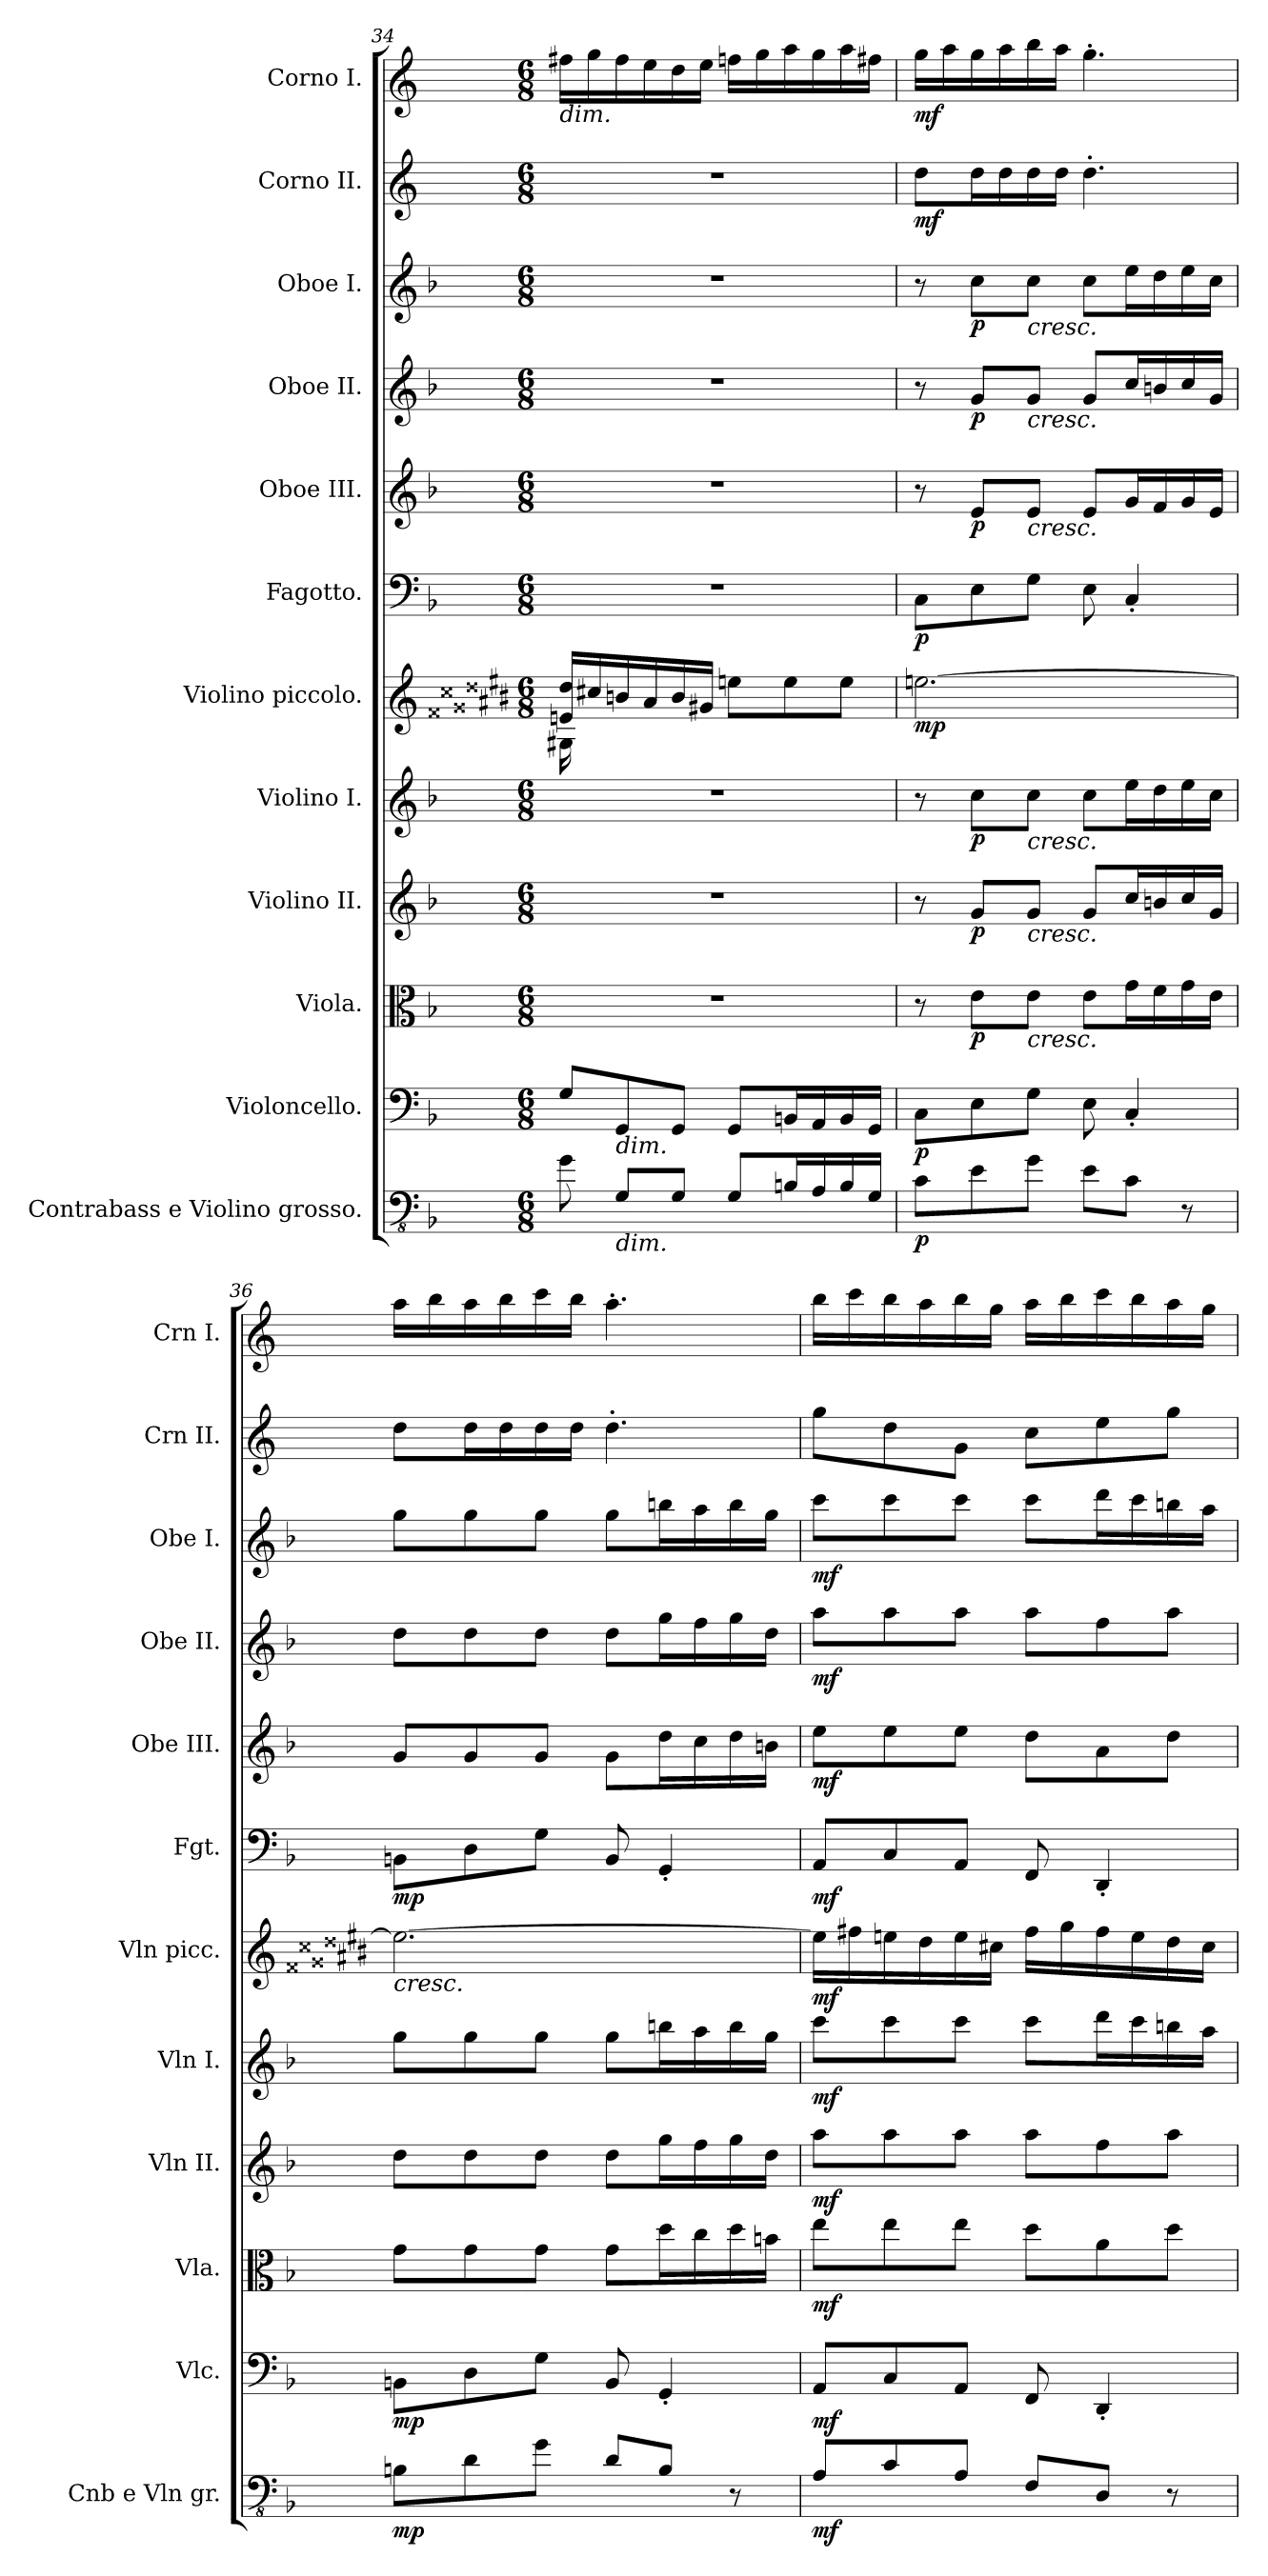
**kern	**dynam	**kern	**dynam	**kern	**dynam	**kern	**dynam	**kern	**dynam	**kern	**dynam	**kern	**dynam	**kern	**dynam	**kern	**dynam	**kern	**dynam	**kern	**dynam	**kern	**dynam
*part12	*part12	*part11	*part11	*part10	*part10	*part9	*part9	*part8	*part8	*part7	*part7	*part6	*part6	*part5	*part5	*part4	*part4	*part3	*part3	*part2	*part2	*part1	*part1
*staff12	*staff12	*staff11	*staff11	*staff10	*staff10	*staff9	*staff9	*staff8	*staff8	*staff7	*staff7	*staff6	*staff6	*staff5	*staff5	*staff4	*staff4	*staff3	*staff3	*staff2	*staff2	*staff1	*staff1
*I"Contrabass e Violino grosso.	*	*I"Violoncello.	*	*I"Viola.	*	*I"Violino II.	*	*I"Violino I.	*	*I"Violino piccolo.	*	*I"Fagotto.	*	*I"Oboe III.	*	*I"Oboe II.	*	*I"Oboe I.	*	*I"Corno II.	*	*I"Corno I.	*
*I'Cnb e Vln gr.	*	*I'Vlc.	*	*I'Vla.	*	*I'Vln II.	*	*I'Vln I.	*	*I'Vln picc.	*	*I'Fgt.	*	*I'Obe III.	*	*I'Obe II.	*	*I'Obe I.	*	*I'Crn II.	*	*I'Crn I.	*
!!LO:PB:g=z
*clefFv4	*	*clefF4	*	*clefC3	*	*clefG2	*	*clefG2	*	*clefG2	*	*clefF4	*	*clefG2	*	*clefG2	*	*clefG2	*	*clefG2	*	*clefG2	*
*ITrd7c12	*	*	*	*	*	*	*	*	*	*ITrd-1c-3	*	*	*	*	*	*	*	*	*	*ITrd4c7	*	*ITrd4c7	*
*k[b-]	*	*k[b-]	*	*k[b-]	*	*k[b-]	*	*k[b-]	*	*k[f##c##g##d##a#e#b#]	*	*k[b-]	*	*k[b-]	*	*k[b-]	*	*k[b-]	*	*k[b-]	*	*k[b-]	*
*M6/8	*	*M6/8	*	*M6/8	*	*M6/8	*	*M6/8	*	*M6/8	*	*M6/8	*	*M6/8	*	*M6/8	*	*M6/8	*	*M6/8	*	*M6/8	*
=34	=34	=34	=34	=34	=34	=34	=34	=34	=34	=34	=34	=34	=34	=34	=34	=34	=34	=34	=34	=34	=34	=34	=34
*	*	*	*	*	*	*	*	*	*	*^	*	*	*	*	*	*	*	*	*	*	*	*	*
!	!	!	!	!	!	!	!	!	!	!	!	!	!	!	!	!	!	!	!	!	!	!	!LO:TX:b:i:t=dim.	!
8GG\	.	8G/L	.	2.r	.	2.r	.	2.r	.	16f##/ 16ee#/LL	16A##X\	.	2.r	.	2.r	.	2.r	.	2.r	.	2.r	.	16bn\LL	.
.	.	.	.	.	.	.	.	.	.	16dd##/	2ryy	.	.	.	.	.	.	.	.	.	.	.	16cc\	.
!	!	!LO:TX:b:i:t=dim.	!	!	!	!	!	!	!	!	!	!	!	!	!	!	!	!	!	!	!	!	!	!
!LO:TX:b:i:t=dim.	!	!	!	!	!	!	!	!	!	!	!	!	!	!	!	!	!	!	!	!	!	!	!	!
8GGG/L	.	8GG/	.	.	.	.	.	.	.	16cc##/	.	.	.	.	.	.	.	.	.	.	.	.	16b\	.
.	.	.	.	.	.	.	.	.	.	16b#/	.	.	.	.	.	.	.	.	.	.	.	.	16a\	.
8GGG/J	.	8GG/J	.	.	.	.	.	.	.	16cc##/	.	.	.	.	.	.	.	.	.	.	.	.	16g\	.
.	.	.	.	.	.	.	.	.	.	16a##X/JJ	.	.	.	.	.	.	.	.	.	.	.	.	16a\JJ	.
8GGG/L	.	8GG/L	.	.	.	.	.	.	.	8ff##\L	.	.	.	.	.	.	.	.	.	.	.	.	16b-X\LL	.
.	.	.	.	.	.	.	.	.	.	.	.	.	.	.	.	.	.	.	.	.	.	.	16cc\	.
16BBBn/L	.	16BBn/L	.	.	.	.	.	.	.	8ff##\	.	.	.	.	.	.	.	.	.	.	.	.	16dd\	.
16AAA/	.	16AA/	.	.	.	.	.	.	.	.	8.ryy	.	.	.	.	.	.	.	.	.	.	.	16cc\	.
16BBB/	.	16BB/	.	.	.	.	.	.	.	8ff##\J	.	.	.	.	.	.	.	.	.	.	.	.	16dd\	.
16GGG/JJ	.	16GG/JJ	.	.	.	.	.	.	.	.	.	.	.	.	.	.	.	.	.	.	.	.	16bn\JJ	.
*	*	*	*	*	*	*	*	*	*	*v	*v	*	*	*	*	*	*	*	*	*	*	*	*	*
=35	=35	=35	=35	=35	=35	=35	=35	=35	=35	=35	=35	=35	=35	=35	=35	=35	=35	=35	=35	=35	=35	=35	=35
!	!LO:DY:b	!	!LO:DY:b	!	!	!	!	!	!	!	!LO:DY:b	!	!LO:DY:b	!	!	!	!	!	!	!	!LO:DY:b	!	!LO:DY:b
8CC\L	p	8C\L	p	8r	.	8r	.	8r	.	[2.ff##\	mp	8C\L	p	8r	.	8r	.	8r	.	8g\L	mf	16cc\LL	mf
.	.	.	.	.	.	.	.	.	.	.	.	.	.	.	.	.	.	.	.	.	.	16dd\	.
!	!	!	!	!	!LO:DY:b	!	!LO:DY:b	!	!LO:DY:b	!	!	!	!	!	!LO:DY:b	!	!LO:DY:b	!	!LO:DY:b	!	!	!	!
8EE\	.	8E\	.	8e\L	p	8g/L	p	8cc\L	p	.	.	8E\	.	8e/L	p	8g/L	p	8cc\L	p	16g\L	.	16cc\	.
.	.	.	.	.	.	.	.	.	.	.	.	.	.	.	.	.	.	.	.	16g\	.	16dd\	.
!	!	!	!	!	!	!	!	!	!	!	!	!	!	!	!	!	!	!LO:TX:b:i:t=cresc.	!	!	!	!	!
!	!	!	!	!	!	!	!	!	!	!	!	!	!	!	!	!LO:TX:b:i:t=cresc.	!	!	!	!	!	!	!
!	!	!	!	!	!	!	!	!	!	!	!	!	!	!LO:TX:b:i:t=cresc.	!	!	!	!	!	!	!	!	!
!	!	!	!	!	!	!	!	!LO:TX:b:i:t=cresc.	!	!	!	!	!	!	!	!	!	!	!	!	!	!	!
!	!	!	!	!	!	!LO:TX:b:i:t=cresc.	!	!	!	!	!	!	!	!	!	!	!	!	!	!	!	!	!
!	!	!	!	!LO:TX:b:i:t=cresc.	!	!	!	!	!	!	!	!	!	!	!	!	!	!	!	!	!	!	!
8GG\J	.	8G\J	.	8e\J	.	8g/J	.	8cc\J	.	.	.	8G\J	.	8e/J	.	8g/J	.	8cc\J	.	16g\	.	16ee\	.
.	.	.	.	.	.	.	.	.	.	.	.	.	.	.	.	.	.	.	.	16g\JJ	.	16dd\JJ	.
8EE\L	.	8E\	.	8e\L	.	8g/L	.	8cc\L	.	.	.	8E\	.	8e/L	.	8g/L	.	8cc\L	.	4.g'\	.	4.cc'\	.
8CC\J	.	4C'/	.	16g\L	.	16cc/L	.	16ee\L	.	.	.	4C'/	.	16g/L	.	16cc/L	.	16ee\L	.	.	.	.	.
.	.	.	.	16f\	.	16bn/	.	16dd\	.	.	.	.	.	16f/	.	16bn/	.	16dd\	.	.	.	.	.
8r	.	.	.	16g\	.	16cc/	.	16ee\	.	.	.	.	.	16g/	.	16cc/	.	16ee\	.	.	.	.	.
.	.	.	.	16e\JJ	.	16g/JJ	.	16cc\JJ	.	.	.	.	.	16e/JJ	.	16g/JJ	.	16cc\JJ	.	.	.	.	.
=36	=36	=36	=36	=36	=36	=36	=36	=36	=36	=36	=36	=36	=36	=36	=36	=36	=36	=36	=36	=36	=36	=36	=36
!	!	!	!	!	!	!	!	!	!	!LO:TX:b:i:t=cresc.	!	!	!	!	!	!	!	!	!	!	!	!	!
!	!LO:DY:b	!	!LO:DY:b	!	!	!	!	!	!	!	!	!	!LO:DY:b	!	!	!	!	!	!	!	!	!	!
8BBBn\L	mp	8BBn\L	mp	8g\L	.	8dd\L	.	8gg\L	.	2.ff##\_	.	8BBn\L	mp	8g/L	.	8dd\L	.	8gg\L	.	8g\L	.	16dd\LL	.
.	.	.	.	.	.	.	.	.	.	.	.	.	.	.	.	.	.	.	.	.	.	16ee\	.
8DD\	.	8D\	.	8g\	.	8dd\	.	8gg\	.	.	.	8D\	.	8g/	.	8dd\	.	8gg\	.	16g\L	.	16dd\	.
.	.	.	.	.	.	.	.	.	.	.	.	.	.	.	.	.	.	.	.	16g\	.	16ee\	.
8GG\J	.	8G\J	.	8g\J	.	8dd\J	.	8gg\J	.	.	.	8G\J	.	8g/J	.	8dd\J	.	8gg\J	.	16g\	.	16ff\	.
.	.	.	.	.	.	.	.	.	.	.	.	.	.	.	.	.	.	.	.	16g\JJ	.	16ee\JJ	.
8DD/L	.	8BB/	.	8g\L	.	8dd\L	.	8gg\L	.	.	.	8BB/	.	8g\L	.	8dd\L	.	8gg\L	.	4.g'\	.	4.dd'\	.
8BBB/J	.	4GG'/	.	16dd\L	.	16gg\L	.	16bbn\L	.	.	.	4GG'/	.	16dd\L	.	16gg\L	.	16bbn\L	.	.	.	.	.
.	.	.	.	16cc\	.	16ff\	.	16aa\	.	.	.	.	.	16cc\	.	16ff\	.	16aa\	.	.	.	.	.
8r	.	.	.	16dd\	.	16gg\	.	16bb\	.	.	.	.	.	16dd\	.	16gg\	.	16bb\	.	.	.	.	.
.	.	.	.	16bn\JJ	.	16dd\JJ	.	16gg\JJ	.	.	.	.	.	16bn\JJ	.	16dd\JJ	.	16gg\JJ	.	.	.	.	.
!!LO:PB:g=z
=37	=37	=37	=37	=37	=37	=37	=37	=37	=37	=37	=37	=37	=37	=37	=37	=37	=37	=37	=37	=37	=37	=37	=37
!	!LO:DY:b	!	!LO:DY:b	!	!LO:DY:b	!	!LO:DY:b	!	!LO:DY:b	!	!LO:DY:b	!	!LO:DY:b	!	!LO:DY:b	!	!LO:DY:b	!	!LO:DY:b	!	!	!	!
8AAA/L	mf	8AA/L	mf	8ee\L	mf	8aa\L	mf	8ccc\L	mf	16ff##\LL]	mf	8AA/L	mf	8ee\L	mf	8aa\L	mf	8ccc\L	mf	8cc\L	.	16ee\LL	.
.	.	.	.	.	.	.	.	.	.	16gg##\	.	.	.	.	.	.	.	.	.	.	.	16ff\	.
8CC/	.	8C/	.	8ee\	.	8aa\	.	8ccc\	.	16ff##\	.	8C/	.	8ee\	.	8aa\	.	8ccc\	.	8g\	.	16ee\	.
.	.	.	.	.	.	.	.	.	.	16ee#\	.	.	.	.	.	.	.	.	.	.	.	16dd\	.
8AAA/J	.	8AA/J	.	8ee\J	.	8aa\J	.	8ccc\J	.	16ff##\	.	8AA/J	.	8ee\J	.	8aa\J	.	8ccc\J	.	8c\J	.	16ee\	.
.	.	.	.	.	.	.	.	.	.	16dd##\JJ	.	.	.	.	.	.	.	.	.	.	.	16cc\JJ	.
8FFF/L	.	8FF/	.	8dd\L	.	8aa\L	.	8ccc\L	.	16gg##\LL	.	8FF/	.	8dd\L	.	8aa\L	.	8ccc\L	.	8f\L	.	16dd\LL	.
.	.	.	.	.	.	.	.	.	.	16aa#\	.	.	.	.	.	.	.	.	.	.	.	16ee\	.
8DDD/J	.	4DD'/	.	8a\	.	8ff\	.	16ddd\L	.	16gg##\	.	4DD'/	.	8a\	.	8ff\	.	16ddd\L	.	8a\	.	16ff\	.
.	.	.	.	.	.	.	.	16ccc\	.	16ff##\	.	.	.	.	.	.	.	16ccc\	.	.	.	16ee\	.
8r	.	.	.	8dd\J	.	8aa\J	.	16bbn\	.	16ee#\	.	.	.	8dd\J	.	8aa\J	.	16bbn\	.	8cc\J	.	16dd\	.
.	.	.	.	.	.	.	.	16aa\JJ	.	16dd##\JJ	.	.	.	.	.	.	.	16aa\JJ	.	.	.	16cc\JJ	.
=	=	=	=	=	=	=	=	=	=	=	=	=	=	=	=	=	=	=	=	=	=	=	=
*-	*-	*-	*-	*-	*-	*-	*-	*-	*-	*-	*-	*-	*-	*-	*-	*-	*-	*-	*-	*-	*-	*-	*-
